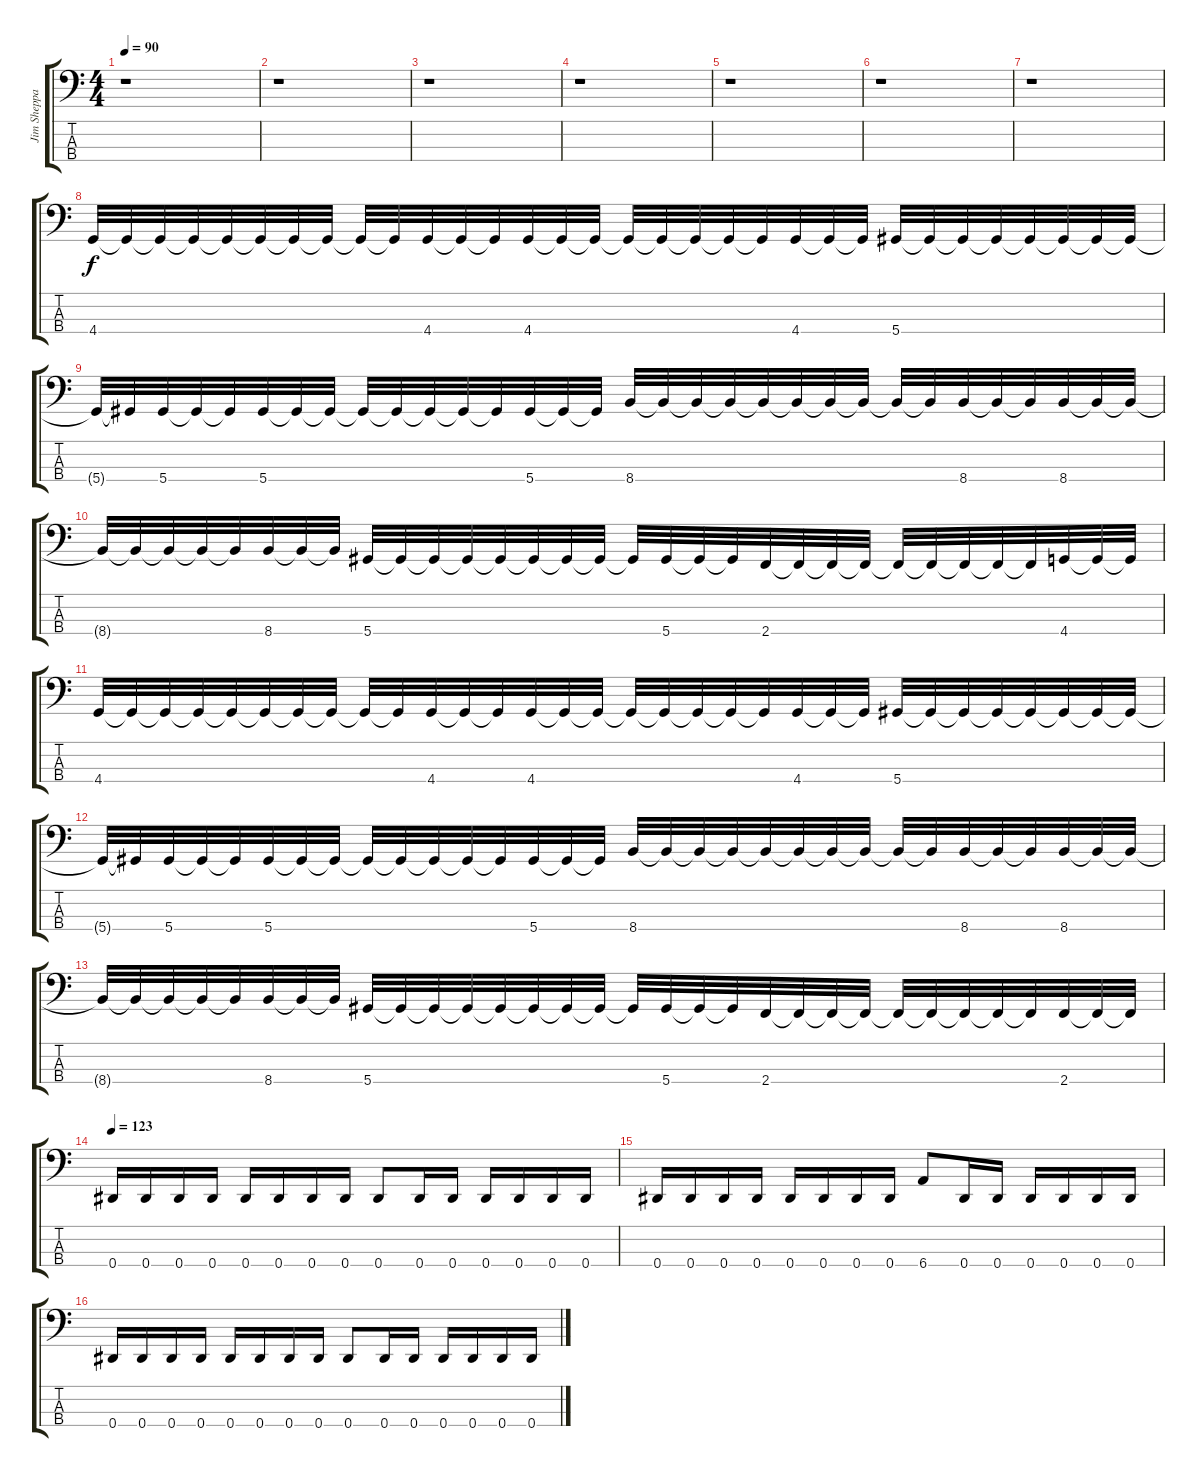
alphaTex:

\track ("Jim Sheppard" "Jim Sheppa") {instrument electricbassfinger}
\staff {score tabs}
\tuning (Gb2 Db2 Ab1 Eb1) {hide}
\ts (4 4)
\tempo 90
\clef f4
\ks c
r.1{dy f instrument electricbassfinger} |
r.1 |
r.1 |
r.1 |
r.1 |
r.1 |
r.1 |
4.4.32 4.4{t}.32 4.4{t}.32 4.4{t}.32 4.4{t}.32 4.4{t}.32 4.4{t}.32 4.4{t}.32 4.4{t}.32 4.4{t}.32 4.4.32 4.4{t}.32 4.4{t}.32 4.4.32 4.4{t}.32 4.4{t}.32 4.4{t}.32 4.4{t}.32 4.4{t}.32 4.4{t}.32 4.4{t}.32 4.4.32 4.4{t}.32 4.4{t}.32 5.4.32 5.4{t}.32 5.4{t}.32 5.4{t}.32 5.4{t}.32 5.4{t}.32 5.4{t}.32 5.4{t}.32 |
5.4{t}.32 5.4{t}.32 5.4.32 5.4{t}.32 5.4{t}.32 5.4.32 5.4{t}.32 5.4{t}.32 5.4{t}.32 5.4{t}.32 5.4{t}.32 5.4{t}.32 5.4{t}.32 5.4.32 5.4{t}.32 5.4{t}.32 8.4.32 8.4{t}.32 8.4{t}.32 8.4{t}.32 8.4{t}.32 8.4{t}.32 8.4{t}.32 8.4{t}.32 8.4{t}.32 8.4{t}.32 8.4.32 8.4{t}.32 8.4{t}.32 8.4.32 8.4{t}.32 8.4{t}.32 |
8.4{t}.32 8.4{t}.32 8.4{t}.32 8.4{t}.32 8.4{t}.32 8.4.32 8.4{t}.32 8.4{t}.32 5.4.32 5.4{t}.32 5.4{t}.32 5.4{t}.32 5.4{t}.32 5.4{t}.32 5.4{t}.32 5.4{t}.32 5.4{t}.32 5.4.32 5.4{t}.32 5.4{t}.32 2.4.32 2.4{t}.32 2.4{t}.32 2.4{t}.32 2.4{t}.32 2.4{t}.32 2.4{t}.32 2.4{t}.32 2.4{t}.32 4.4.32 4.4{t}.32 4.4{t}.32 |
4.4.32 4.4{t}.32 4.4{t}.32 4.4{t}.32 4.4{t}.32 4.4{t}.32 4.4{t}.32 4.4{t}.32 4.4{t}.32 4.4{t}.32 4.4.32 4.4{t}.32 4.4{t}.32 4.4.32 4.4{t}.32 4.4{t}.32 4.4{t}.32 4.4{t}.32 4.4{t}.32 4.4{t}.32 4.4{t}.32 4.4.32 4.4{t}.32 4.4{t}.32 5.4.32 5.4{t}.32 5.4{t}.32 5.4{t}.32 5.4{t}.32 5.4{t}.32 5.4{t}.32 5.4{t}.32 |
5.4{t}.32 5.4{t}.32 5.4.32 5.4{t}.32 5.4{t}.32 5.4.32 5.4{t}.32 5.4{t}.32 5.4{t}.32 5.4{t}.32 5.4{t}.32 5.4{t}.32 5.4{t}.32 5.4.32 5.4{t}.32 5.4{t}.32 8.4.32 8.4{t}.32 8.4{t}.32 8.4{t}.32 8.4{t}.32 8.4{t}.32 8.4{t}.32 8.4{t}.32 8.4{t}.32 8.4{t}.32 8.4.32 8.4{t}.32 8.4{t}.32 8.4.32 8.4{t}.32 8.4{t}.32 |
8.4{t}.32 8.4{t}.32 8.4{t}.32 8.4{t}.32 8.4{t}.32 8.4.32 8.4{t}.32 8.4{t}.32 5.4.32 5.4{t}.32 5.4{t}.32 5.4{t}.32 5.4{t}.32 5.4{t}.32 5.4{t}.32 5.4{t}.32 5.4{t}.32 5.4.32 5.4{t}.32 5.4{t}.32 2.4.32 2.4{t}.32 2.4{t}.32 2.4{t}.32 2.4{t}.32 2.4{t}.32 2.4{t}.32 2.4{t}.32 2.4{t}.32 2.4.32 2.4{t}.32 2.4{t}.32 |
\tempo 123
0.4.16 0.4.16 0.4.16 0.4.16 0.4.16 0.4.16 0.4.16 0.4.16 0.4.8 0.4.16 0.4.16 0.4.16 0.4.16 0.4.16 0.4.16 |
0.4.16 0.4.16 0.4.16 0.4.16 0.4.16 0.4.16 0.4.16 0.4.16 6.4.8 0.4.16 0.4.16 0.4.16 0.4.16 0.4.16 0.4.16 |
0.4.16 0.4.16 0.4.16 0.4.16 0.4.16 0.4.16 0.4.16 0.4.16 0.4.8 0.4.16 0.4.16 0.4.16 0.4.16 0.4.16 0.4.16
